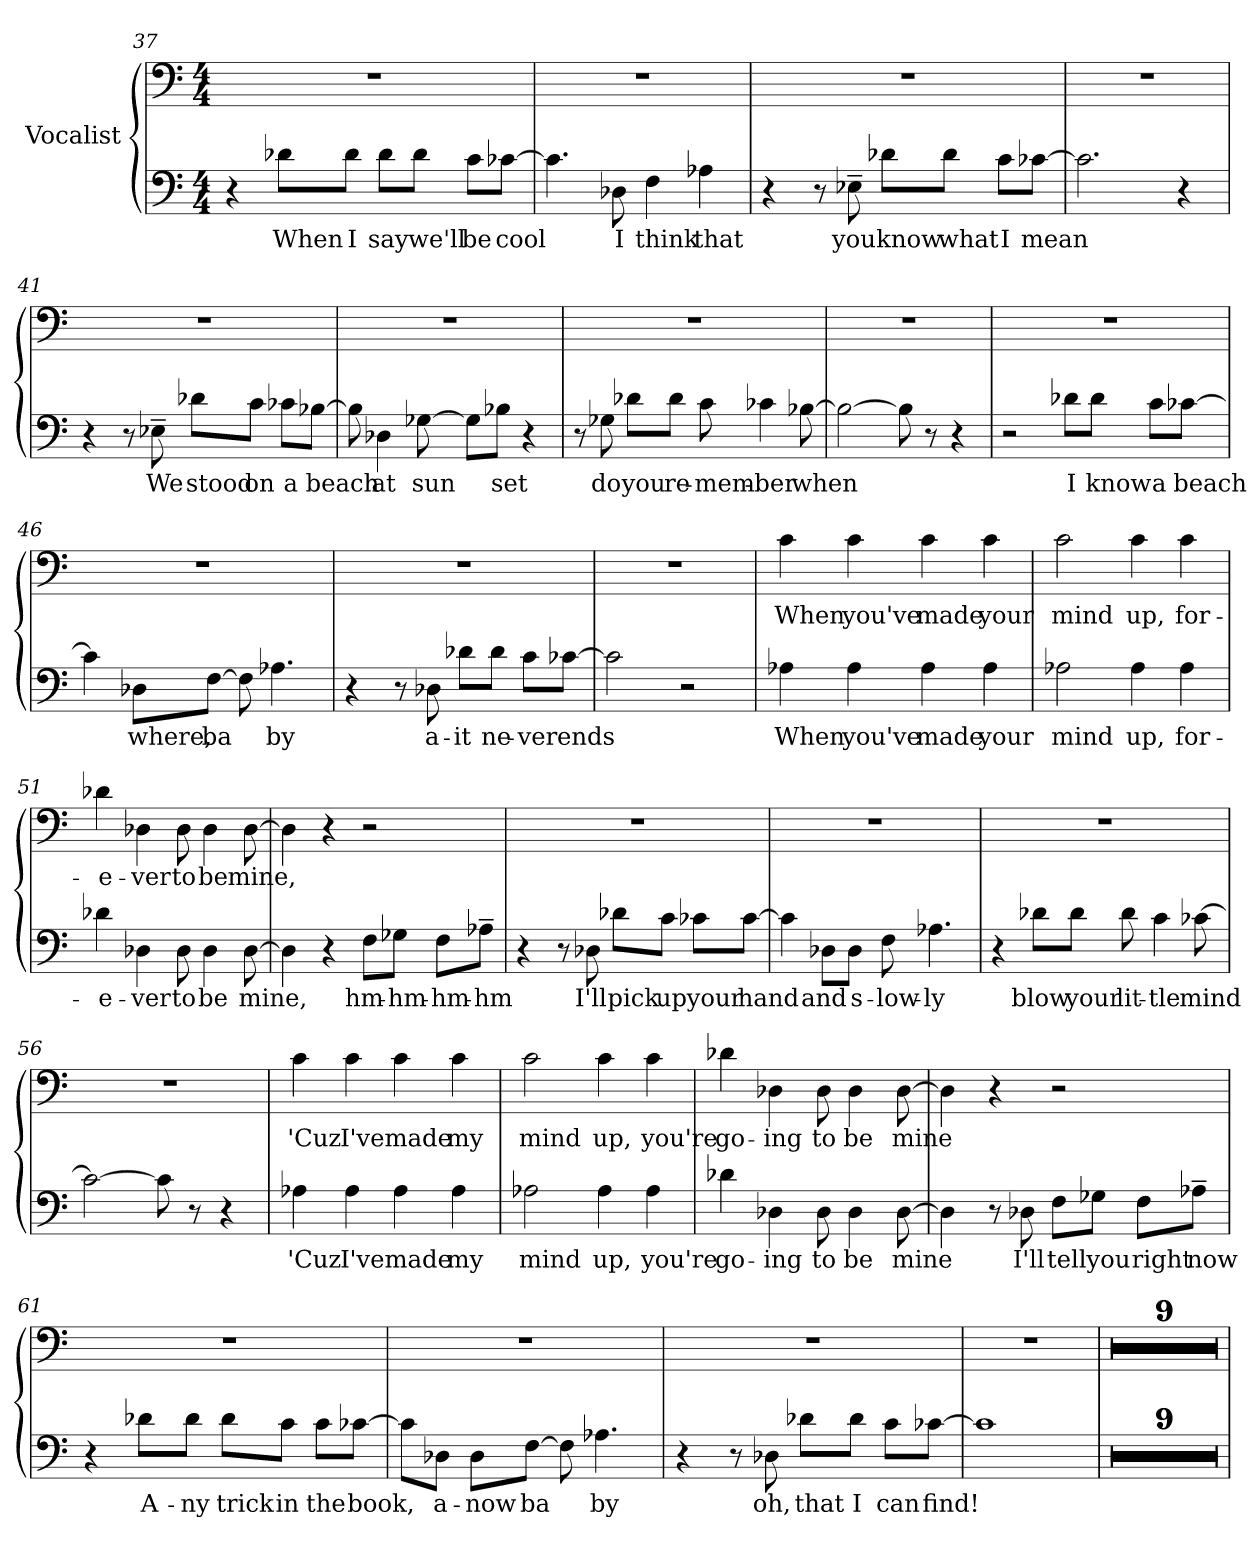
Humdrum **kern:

**kern	**text	**kern	**text
*part1	*part1	*part1	*part1
*staff2	*staff2	*staff1	*staff1
*I"Vocalist	*	*	*
*clefF4	*	*clefF4	*
*M4/4	*	*M4/4	*
=37	=37	=37	=37
4r	.	1r	.
8d-X\L	When	.	.
8d-\J	I	.	.
8d-\L	say	.	.
8d-\J	we'll	.	.
8c\L	be	.	.
[8c-X\J	cool	.	.
=38	=38	=38	=38
4.c-]	_	1r	.
8D-X	I	.	.
4F	think	.	.
4A-X	that	.	.
=39	=39	=39	=39
4r	.	1r	.
8r	.	.	.
8E-X~	you	.	.
8d-X\L	know	.	.
8d-\J	what	.	.
8c\L	I	.	.
[8c-X\J	mean	.	.
=40	=40	=40	=40
2.c-]	_	1r	.
4r	.	.	.
=41	=41	=41	=41
4r	.	1r	.
8r	.	.	.
8E-X~	We	.	.
8d-X\L	stood	.	.
8c\J	on	.	.
8c-X\L	a	.	.
[8B-X\J	beach	.	.
=42	=42	=42	=42
8B-]	_	1r	.
4D-X	at	.	.
[8G-X	sun	.	.
8G-\L]	_	.	.
8B-X\J	set	.	.
4r	.	.	.
=43	=43	=43	=43
8r	.	1r	.
8G-X	do	.	.
8d-X\L	you	.	.
8d-\J	re-	.	.
8c	-mem-	.	.
4c-X	-ber	.	.
[8B-X	when	.	.
=44	=44	=44	=44
2B-_	_	1r	.
8B-]	_	.	.
8r	.	.	.
4r	.	.	.
=45	=45	=45	=45
2r	.	1r	.
8d-X\L	I	.	.
8d-\J	know	.	.
8c\L	a	.	.
[8c-X\J	beach	.	.
=46	=46	=46	=46
4c-]	_	1r	.
8D-X\L	where,	.	.
[8F\J	ba	.	.
8F]	_	.	.
4.A-X	by	.	.
=47	=47	=47	=47
4r	.	1r	.
8r	.	.	.
8D-X	a-	.	.
8d-X\L	-it	.	.
8d-\J	ne-	.	.
8c\L	-ver	.	.
[8c-X\J	ends	.	.
=48	=48	=48	=48
2c-]	_	1r	.
2r	.	.	.
=49	=49	=49	=49
4A-X	When	4c	When
4A-	you've	4c	you've
4A-	made	4c	made
4A-	your	4c	your
=50	=50	=50	=50
2A-X	mind	2c	mind
4A-	up,	4c	up,
4A-	for-	4c	for-
=51	=51	=51	=51
4d-X	-e-	4d-X	-e-
4D-X	-ver	4D-X	-ver
8D-	to	8D-	to
4D-	be	4D-	be
[8D-	mine,	[8D-	mine,
=52	=52	=52	=52
4D-]	_	4D-]	_
4r	.	4r	.
8F\L	hm-	2r	.
8G-X\J	-hm-	.	.
8F\L	-hm-	.	.
8A-X~\J	-hm	.	.
=53	=53	=53	=53
4r	.	1r	.
8r	.	.	.
8D-X	I'll	.	.
8d-X\L	pick	.	.
8c\J	up	.	.
8c-X\L	your	.	.
[8c-\J	hand	.	.
=54	=54	=54	=54
4c-]	_	1r	.
8D-X\L	and	.	.
8D-\J	s-	.	.
8F	-low-	.	.
4.A-X	-ly	.	.
=55	=55	=55	=55
4r	.	1r	.
8d-X\L	blow	.	.
8d-\J	your	.	.
8d-	lit-	.	.
4c	-tle	.	.
[8c-X	mind	.	.
=56	=56	=56	=56
2c-_	_	1r	.
8c-]	_	.	.
8r	.	.	.
4r	.	.	.
=57	=57	=57	=57
4A-X	'Cuz	4c	'Cuz
4A-	I've	4c	I've
4A-	made	4c	made
4A-	my	4c	my
=58	=58	=58	=58
2A-X	mind	2c	mind
4A-	up,	4c	up,
4A-	you're	4c	you're
=59	=59	=59	=59
4d-X	go-	4d-X	go-
4D-X	-ing	4D-X	-ing
8D-	to	8D-	to
4D-	be	4D-	be
[8D-	mine	[8D-	mine
=60	=60	=60	=60
4D-]	_	4D-]	_
8r	.	4r	.
8D-X	I'll	.	.
8F\L	tell	2r	.
8G-X\J	you	.	.
8F\L	right	.	.
8A-X~\J	now	.	.
=61	=61	=61	=61
4r	.	1r	.
8d-X\L	A-	.	.
8d-\J	-ny	.	.
8d-\L	trick	.	.
8c\J	in	.	.
8c\L	the	.	.
[8c-X\J	book,	.	.
=62	=62	=62	=62
8c-\L]	_	1r	.
8D-X\J	a-	.	.
8D-\L	-now	.	.
[8F\J	ba	.	.
8F]	_	.	.
4.A-X	by	.	.
=63	=63	=63	=63
4r	.	1r	.
8r	.	.	.
8D-X	oh,	.	.
8d-X\L	that	.	.
8d-\J	I	.	.
8c\L	can	.	.
[8c-X\J	find!	.	.
=64	=64	=64	=64
1c-]	_	1r	.
=65	=65	=65	=65
1r	.	1r	.
=66	=66	=66	=66
1r	.	1r	.
=67	=67	=67	=67
1r	.	1r	.
=68	=68	=68	=68
1r	.	1r	.
=69	=69	=69	=69
1r	.	1r	.
=70	=70	=70	=70
1r	.	1r	.
=71	=71	=71	=71
1r	.	1r	.
=72	=72	=72	=72
1r	.	1r	.
=73	=73	=73	=73
1r	.	1r	.
=	=	=	=
*-	*-	*-	*-
